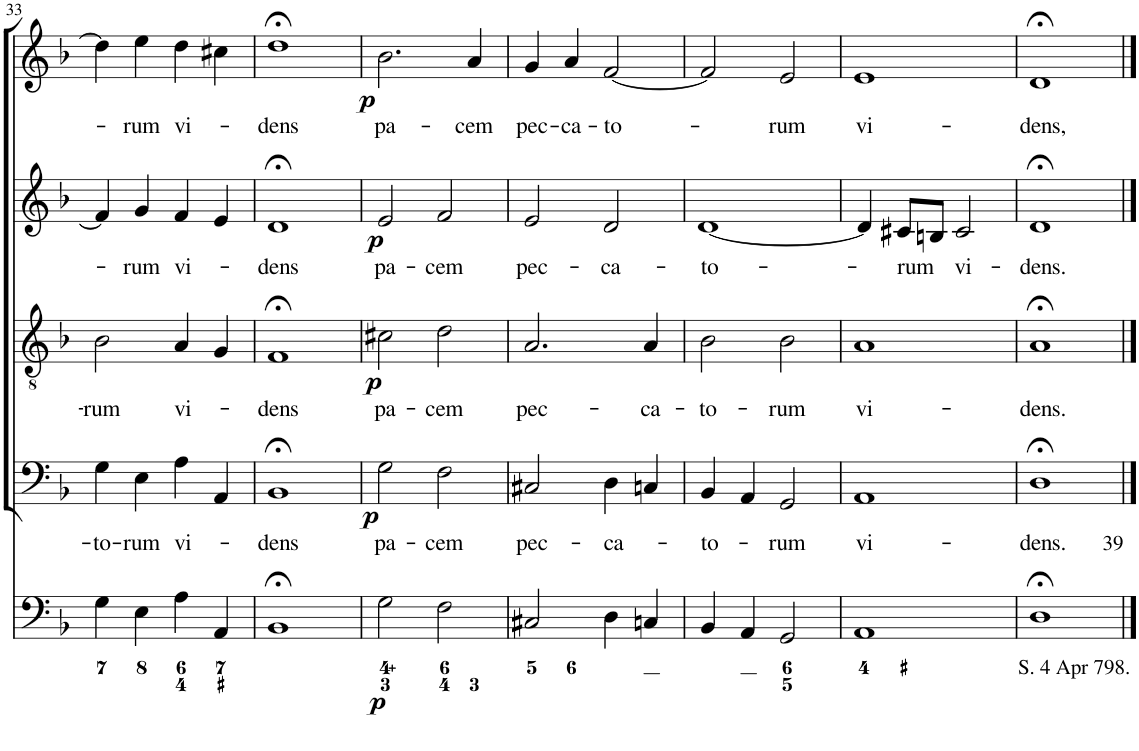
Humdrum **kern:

**kern	**dynam	**kern	**text	**dynam	**kern	**text	**dynam	**kern	**text	**dynam	**kern	**text	**dynam
*part5	*part5	*part4	*part4	*part4	*part3	*part3	*part3	*part2	*part2	*part2	*part1	*part1	*part1
*staff5	*staff5	*staff4	*staff4	*staff4	*staff3	*staff3	*staff3	*staff2	*staff2	*staff2	*staff1	*staff1	*staff1
*I"Organ	*	*I"Voice	*	*	*I"Tenor	*	*	*I"Alto	*	*	*I"Voice	*	*
!!LO:PB:g=z
*clefF4	*	*clefF4	*	*	*clefGv2	*	*	*clefG2	*	*	*clefG2	*	*
*k[b-]	*	*k[b-]	*	*	*k[b-]	*	*	*k[b-]	*	*	*k[b-]	*	*
*M2/2	*	*M2/2	*	*	*M2/2	*	*	*M2/2	*	*	*M2/2	*	*
*met(c|)	*	*met(c|)	*	*	*met(c|)	*	*	*met(c|)	*	*	*met(c|)	*	*
=33	=33	=33	=33	=33	=33	=33	=33	=33	=33	=33	=33	=33	=33
!	!	!	!LO:LY:b	!	!	!LO:LY:b	!	!	!	!	!	!	!
4G\	.	4G\	-to-	.	2B-\	-rum	.	4f/]	.	.	4dd\]	.	.
!	!	!	!LO:LY:b	!	!	!	!	!	!LO:LY:b	!	!	!LO:LY:b	!
4E\	.	4E\	-rum	.	.	.	.	4g/	-rum	.	4ee\	-rum	.
!	!	!	!LO:LY:b	!	!	!LO:LY:b	!	!	!LO:LY:b	!	!	!LO:LY:b	!
4A\	.	4A\	vi-	.	4A/	vi-	.	4f/	vi-	.	4dd\	vi-	.
4AA/	.	4AA/	.	.	4G/	.	.	4e/	.	.	4cc#X\	.	.
=34	=34	=34	=34	=34	=34	=34	=34	=34	=34	=34	=34	=34	=34
!	!	!	!LO:LY:b	!	!	!LO:LY:b	!	!	!LO:LY:b	!	!	!LO:LY:b	!
1BB-;<	.	1BB-;<	-dens	.	1F;<	-dens	.	1d;<	-dens	.	1dd;<	-dens	.
=35	=35	=35	=35	=35	=35	=35	=35	=35	=35	=35	=35	=35	=35
!	!LO:DY:b	!	!LO:LY:b	!LO:DY:b	!	!LO:LY:b	!LO:DY:b	!	!LO:LY:b	!LO:DY:b	!	!LO:LY:b	!LO:DY:b
2G\	p	2G\	pa-	p	2c#X\	pa-	p	2e/	pa-	p	2.b-\	pa-	p
!	!	!	!LO:LY:b	!	!	!LO:LY:b	!	!	!LO:LY:b	!	!	!	!
2F\	.	2F\	-cem	.	2d\	-cem	.	2f/	-cem	.	.	.	.
!	!	!	!	!	!	!	!	!	!	!	!	!LO:LY:b	!
.	.	.	.	.	.	.	.	.	.	.	4a/	-cem	.
=36	=36	=36	=36	=36	=36	=36	=36	=36	=36	=36	=36	=36	=36
!	!	!	!LO:LY:b	!	!	!LO:LY:b	!	!	!LO:LY:b	!	!	!LO:LY:b	!
2C#X/	.	2C#X/	pec-	.	2.A/	pec-	.	2e/	pec-	.	4g/	pec-	.
!	!	!	!	!	!	!	!	!	!	!	!	!LO:LY:b	!
.	.	.	.	.	.	.	.	.	.	.	4a/	-ca-	.
!	!	!	!LO:LY:b	!	!	!	!	!	!LO:LY:b	!	!	!LO:LY:b	!
4D\	.	4D\	-ca-	.	.	.	.	2d/	-ca-	.	[2f/	-to-	.
!	!	!	!	!	!	!LO:LY:b	!	!	!	!	!	!	!
4Cn/	.	4Cn/	.	.	4A/	-ca-	.	.	.	.	.	.	.
=37	=37	=37	=37	=37	=37	=37	=37	=37	=37	=37	=37	=37	=37
!	!	!	!LO:LY:b	!	!	!LO:LY:b	!	!	!LO:LY:b	!	!	!	!
4BB-/	.	4BB-/	-to-	.	2B-\	-to-	.	[1d	-to-	.	2f/]	.	.
4AA/	.	4AA/	.	.	.	.	.	.	.	.	.	.	.
!	!	!	!LO:LY:b	!	!	!LO:LY:b	!	!	!	!	!	!LO:LY:b	!
2GG/	.	2GG/	-rum	.	2B-\	-rum	.	.	.	.	2e/	-rum	.
=38	=38	=38	=38	=38	=38	=38	=38	=38	=38	=38	=38	=38	=38
!	!	!	!LO:LY:b	!	!	!LO:LY:b	!	!	!	!	!	!LO:LY:b	!
1AA	.	1AA	vi-	.	1A	vi-	.	4d/]	.	.	1e	vi-	.
!	!	!	!	!	!	!	!	!	!LO:LY:b	!	!	!	!
.	.	.	.	.	.	.	.	8c#X/L	-rum	.	.	.	.
.	.	.	.	.	.	.	.	8Bn/J	.	.	.	.	.
!	!	!	!	!	!	!	!	!	!LO:LY:b	!	!	!	!
.	.	.	.	.	.	.	.	2c#/	vi-	.	.	.	.
=39	=39	=39	=39	=39	=39	=39	=39	=39	=39	=39	=39	=39	=39
!LO:TX:b:t=S. 4 Apr 798.	!	!	!	!	!	!	!	!	!	!	!	!	!
!LO:TX:a:t=39	!	!	!	!	!	!	!	!	!	!	!	!	!
!	!	!	!LO:LY:b	!	!	!LO:LY:b	!	!	!LO:LY:b	!	!	!LO:LY:b	!
1D;<	.	1D;<	-dens.	.	1A;<	-dens.	.	1d;<	-dens.	.	1d;<	-dens,	.
==	==	==	==	==	==	==	==	==	==	==	==	==	==
*-	*-	*-	*-	*-	*-	*-	*-	*-	*-	*-	*-	*-	*-
